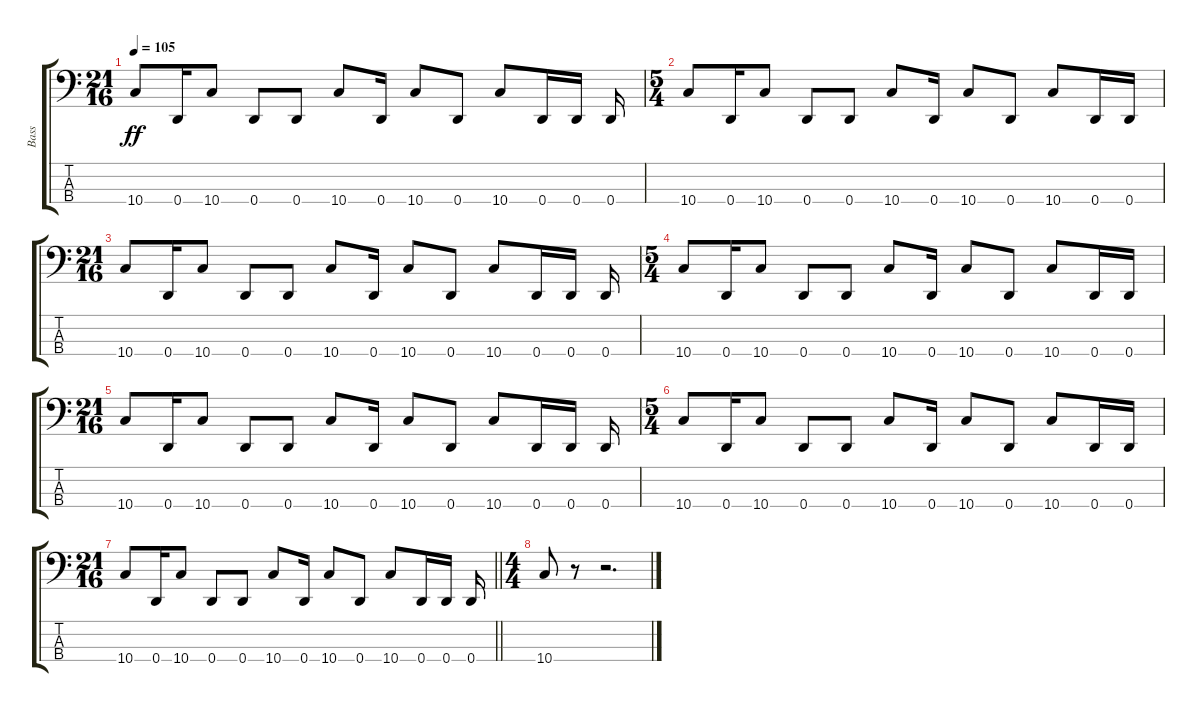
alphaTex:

\track ("Bass" "Bass") {instrument electricbasspick}
\staff {score tabs}
\tuning (G2 D2 A1 D1) {hide}
\ts (21 16)
\tempo 105
\clef f4
\ks c
10.4.8{dy ff} 0.4.16 10.4.8 0.4.8 0.4.8 10.4.8 0.4.16 10.4.8 0.4.8 10.4.8 0.4.16 0.4.16 0.4.16 |
\ts (5 4)
10.4.8 0.4.16 10.4.8 0.4.8 0.4.8 10.4.8 0.4.16 10.4.8 0.4.8 10.4.8 0.4.16 0.4.16 |
\ts (21 16)
10.4.8 0.4.16 10.4.8 0.4.8 0.4.8 10.4.8 0.4.16 10.4.8 0.4.8 10.4.8 0.4.16 0.4.16 0.4.16 |
\ts (5 4)
10.4.8 0.4.16 10.4.8 0.4.8 0.4.8 10.4.8 0.4.16 10.4.8 0.4.8 10.4.8 0.4.16 0.4.16 |
\ts (21 16)
10.4.8 0.4.16 10.4.8 0.4.8 0.4.8 10.4.8 0.4.16 10.4.8 0.4.8 10.4.8 0.4.16 0.4.16 0.4.16 |
\ts (5 4)
10.4.8 0.4.16 10.4.8 0.4.8 0.4.8 10.4.8 0.4.16 10.4.8 0.4.8 10.4.8 0.4.16 0.4.16 |
\ts (21 16)
\barLineRight lightlight
10.4.8 0.4.16 10.4.8 0.4.8 0.4.8 10.4.8 0.4.16 10.4.8 0.4.8 10.4.8 0.4.16 0.4.16 0.4.16 |
\ts (4 4)
\section ("" "")
10.4.8 r.8 r.2{d}
